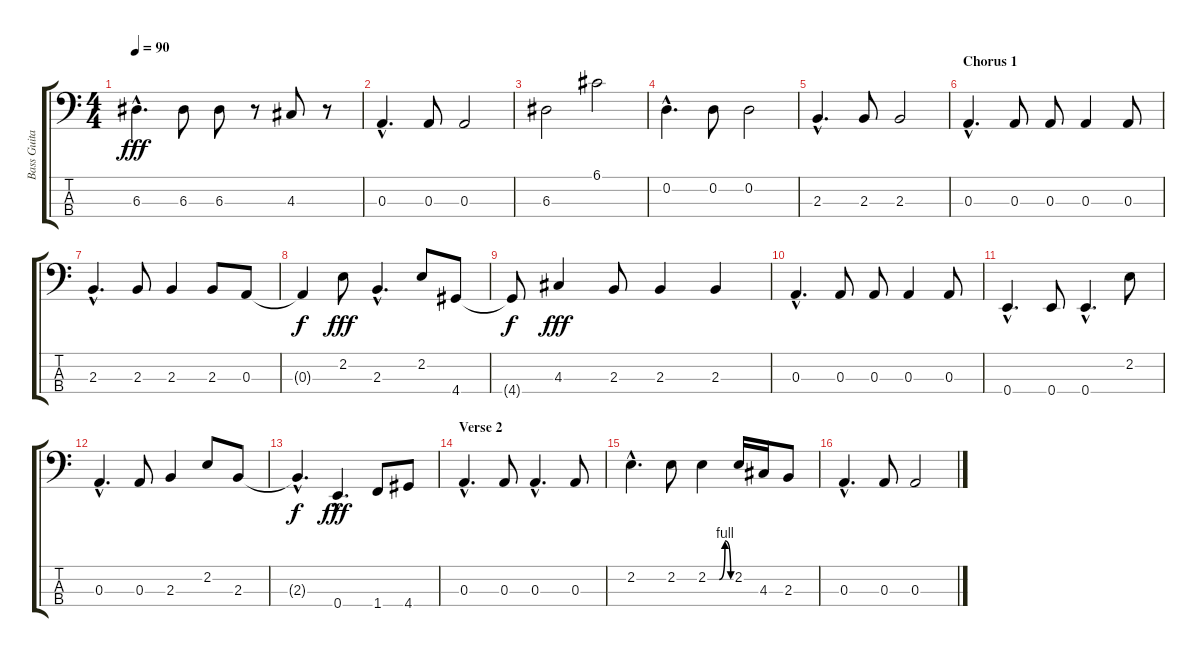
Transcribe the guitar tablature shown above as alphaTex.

\track ("Bass Guitar" "Bass Guita") {instrument electricbassfinger}
\staff {score tabs}
\tuning (G2 D2 A1 E1) {hide}
\ts (4 4)
\tempo 90
\clef f4
\ks c
6.3{hac}.4{d dy fff} 6.3.8 6.3.8 r.8 4.3.8 r.8 |
0.3{hac}.4{d} 0.3.8 0.3.2 |
6.3.2 6.1.2 |
0.2{hac}.4{d} 0.2.8 0.2.2 |
2.3{hac}.4{d} 2.3.8 2.3.2 |
\section ("" "Chorus 1")
0.3{hac}.4{d volume 14} 0.3.8 0.3.8 0.3.4 0.3.8 |
2.3{hac}.4{d} 2.3.8 2.3.4 2.3.8 0.3.8 |
0.3{t}.4{dy f} 2.2.8{dy fff} 2.3{hac}.4{d} 2.2.8 4.4.8 |
4.4{t}.8{dy f} 4.3.4{dy fff} 2.3.8 2.3.4 2.3.4 |
0.3{hac}.4{d} 0.3.8 0.3.8 0.3.4 0.3.8 |
0.4{hac}.4{d} 0.4.8 0.4{hac}.4{d} 2.2.8 |
0.3{hac}.4{d} 0.3.8 2.3.4 2.2.8 2.3.8 |
2.3{hac t}.4{d dy f} 0.4{hac}.4{d dy fff} 1.4.8 4.4.8 |
\section ("" "Verse 2")
0.3{hac}.4{d} 0.3.8 0.3{hac}.4{d} 0.3.8 |
2.2{hac}.4{d} 2.2.8 2.2{be (custom 0 0 30 0 45 4 60 0)}.4 2.2.16 4.3.16 2.3.8 |
0.3{hac}.4{d} 0.3.8 0.3.2
